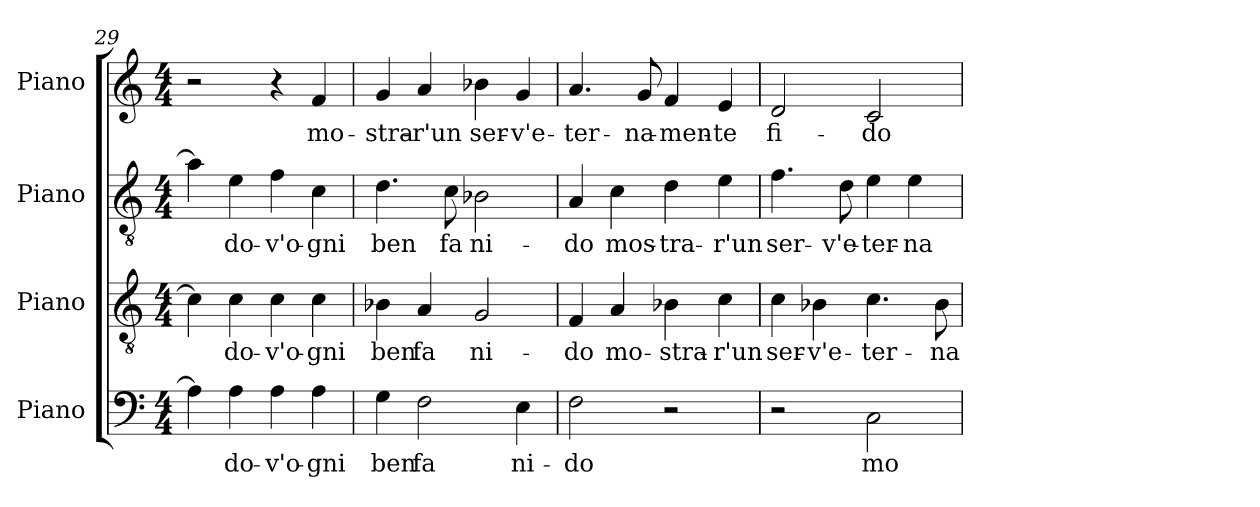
**kern	**text	**kern	**text	**kern	**text	**kern	**text
*part4	*part4	*part3	*part3	*part2	*part2	*part1	*part1
*staff4	*staff4	*staff3	*staff3	*staff2	*staff2	*staff1	*staff1
*I"Piano	*	*I"Piano	*	*I"Piano	*	*I"Piano	*
*I'Pno.	*	*I'Pno.	*	*I'Pno.	*	*I'Pno.	*
*clefF4	*	*clefGv2	*	*clefGv2	*	*clefG2	*
*	*	*ITrd7c12	*	*ITrd7c12	*	*	*
*k[]	*	*k[]	*	*k[]	*	*k[]	*
*C:	*	*C:	*	*C:	*	*C:	*
*M4/4	*	*M4/4	*	*M4/4	*	*M4/4	*
=29	=29	=29	=29	=29	=29	=29	=29
4Ai\]	.	4Ci\]	.	4Ai\]	.	2r	.
!	!LO:LY:b:color=#000000	!	!	!	!	!	!
!	!	!	!LO:LY:b:color=#000000	!	!	!	!
!	!	!	!	!	!LO:LY:b:color=#000000	!	!
4Ai\	do-	4Ci\	do-	4Ei\	do-	.	.
!	!LO:LY:b:color=#000000	!	!	!	!	!	!
!	!	!	!LO:LY:b:color=#000000	!	!	!	!
!	!	!	!	!	!LO:LY:b:color=#000000	!	!
4Ai\	-v'o-	4Ci\	-v'o-	4Fi\	-v'o-	4r	.
!	!LO:LY:b:color=#000000	!	!	!	!	!	!
!	!	!	!LO:LY:b:color=#000000	!	!	!	!
!	!	!	!	!	!LO:LY:b:color=#000000	!	!
!	!	!	!	!	!	!	!LO:LY:b:color=#000000
4Ai\	-gni	4Ci\	-gni	4Ci\	-gni	4fi/	mo-
=30	=30	=30	=30	=30	=30	=30	=30
!	!LO:LY:b:color=#000000	!	!	!	!	!	!
!	!	!	!LO:LY:b:color=#000000	!	!	!	!
!	!	!	!	!	!LO:LY:b:color=#000000	!	!
!	!	!	!	!	!	!	!LO:LY:b:color=#000000
4Gi\	ben	4BB-i\	ben	4.Di\	ben	4gi/	-stra-
!	!LO:LY:b:color=#000000	!	!	!	!	!	!
!	!	!	!LO:LY:b:color=#000000	!	!	!	!
!	!	!	!	!	!	!	!LO:LY:b:color=#000000
2Fi\	fa	4AAi/	fa	.	.	4ai/	-r'un
!	!	!	!	!	!LO:LY:b:color=#000000	!	!
.	.	.	.	8Ci\	fa	.	.
!	!	!	!LO:LY:b:color=#000000	!	!	!	!
!	!	!	!	!	!LO:LY:b:color=#000000	!	!
!	!	!	!	!	!	!	!LO:LY:b:color=#000000
.	.	2GGi/	ni-	2BB-i\	ni-	4b-i\	ser-
!	!LO:LY:b:color=#000000	!	!	!	!	!	!
!	!	!	!	!	!	!	!LO:LY:b:color=#000000
4Ei\	ni-	.	.	.	.	4gi/	-v'e-
=31	=31	=31	=31	=31	=31	=31	=31
!	!LO:LY:b:color=#000000	!	!	!	!	!	!
!	!	!	!LO:LY:b:color=#000000	!	!	!	!
!	!	!	!	!	!LO:LY:b:color=#000000	!	!
!	!	!	!	!	!	!	!LO:LY:b:color=#000000
2Fi\	-do	4FFi/	-do	4AAi/	-do	4.ai/	-ter-
!	!	!	!LO:LY:b:color=#000000	!	!	!	!
!	!	!	!	!	!LO:LY:b:color=#000000	!	!
.	.	4AAi/	mo-	4Ci\	mos-	.	.
!	!	!	!	!	!	!	!LO:LY:b:color=#000000
.	.	.	.	.	.	8gi/	-na-
!	!	!	!LO:LY:b:color=#000000	!	!	!	!
!	!	!	!	!	!LO:LY:b:color=#000000	!	!
!	!	!	!	!	!	!	!LO:LY:b:color=#000000
2r	.	4BB-i\	-stra-	4Di\	-tra-	4fi/	-men-
!	!	!	!LO:LY:b:color=#000000	!	!	!	!
!	!	!	!	!	!LO:LY:b:color=#000000	!	!
!	!	!	!	!	!	!	!LO:LY:b:color=#000000
.	.	4Ci\	-r'un	4Ei\	-r'un	4ei/	-te
=32	=32	=32	=32	=32	=32	=32	=32
!	!	!	!LO:LY:b:color=#000000	!	!	!	!
!	!	!	!	!	!LO:LY:b:color=#000000	!	!
!	!	!	!	!	!	!	!LO:LY:b:color=#000000
2r	.	4Ci\	ser-	4.Fi\	ser-	2di/	fi-
!	!	!	!LO:LY:b:color=#000000	!	!	!	!
.	.	4BB-i\	-v'e-	.	.	.	.
!	!	!	!	!	!LO:LY:b:color=#000000	!	!
.	.	.	.	8Di\	-v'e-	.	.
!	!LO:LY:b:color=#000000	!	!	!	!	!	!
!	!	!	!LO:LY:b:color=#000000	!	!	!	!
!	!	!	!	!	!LO:LY:b:color=#000000	!	!
!	!	!	!	!	!	!	!LO:LY:b:color=#000000
2Ci\	mo-	4.Ci\	-ter-	4Ei\	-ter-	2ci/	-do
!	!	!	!	!	!LO:LY:b:color=#000000	!	!
.	.	.	.	4Ei\	-na-	.	.
!	!	!	!LO:LY:b:color=#000000	!	!	!	!
.	.	8BB-i\	-na-	.	.	.	.
=	=	=	=	=	=	=	=
*-	*-	*-	*-	*-	*-	*-	*-
